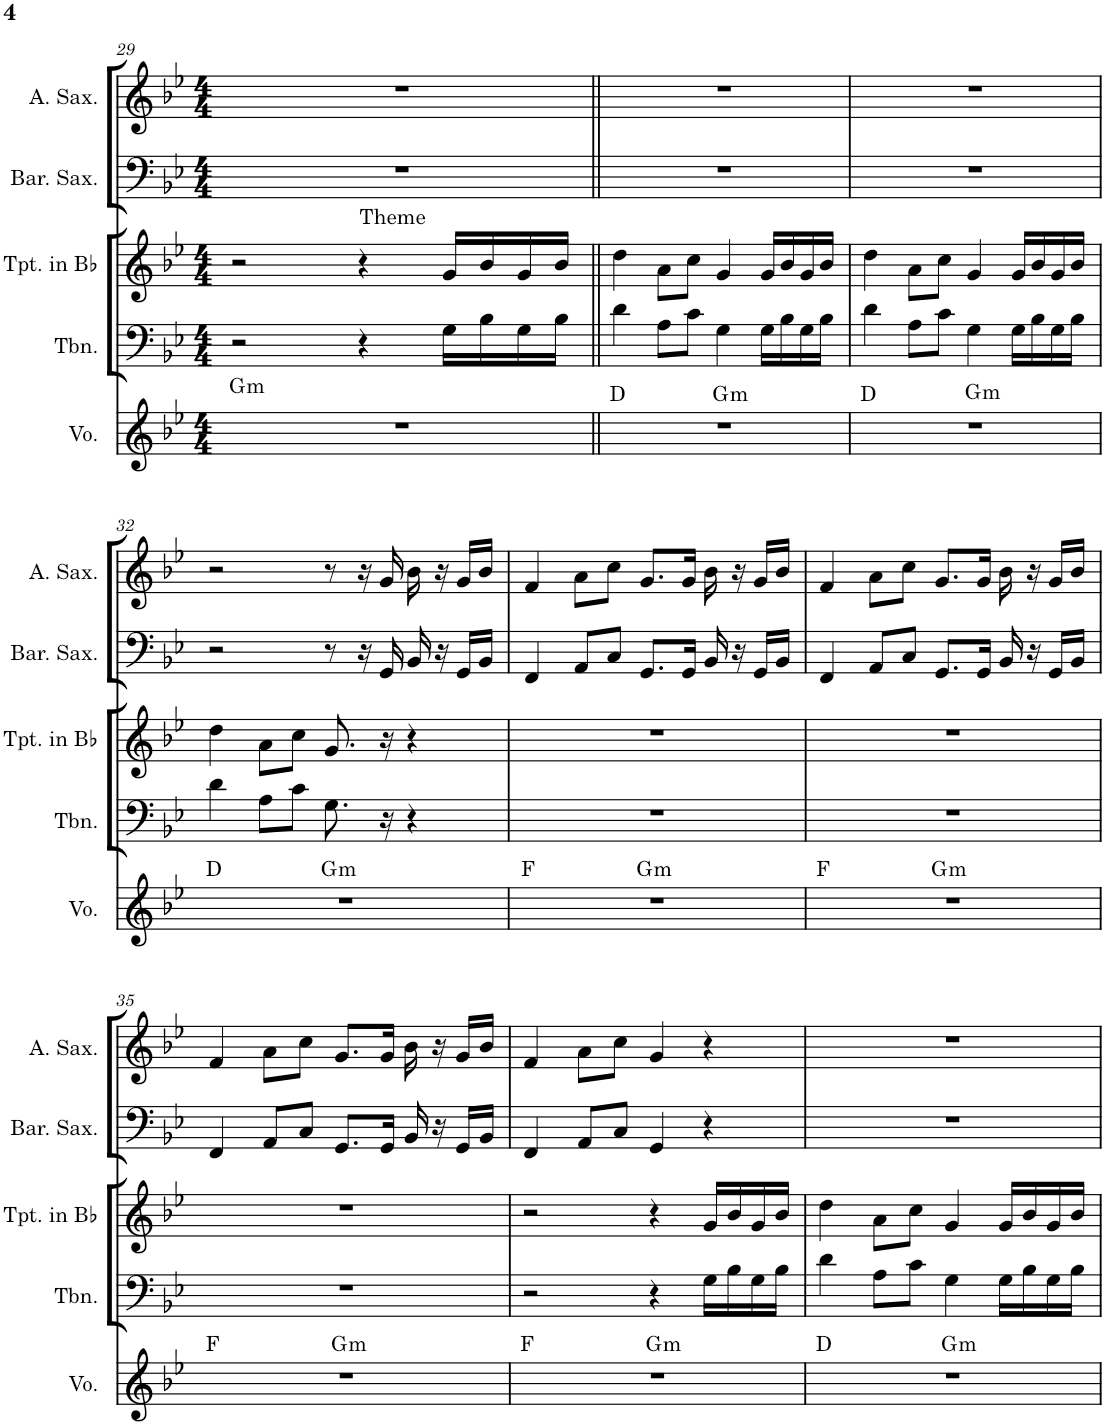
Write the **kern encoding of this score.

**kern	**harte	**kern	**kern	**kern	**kern
*part5	*part5	*part4	*part3	*part2	*part1
*staff5	*	*staff4	*staff3	*staff2	*staff1
*I"Voice	*	*I"Trombone	*I"Trumpet in Bb	*I"Baritone Saxophone	*I"Alto Saxophone
*I'Vo.	*	*I'Tbn.	*I'Tpt. in Bb	*I'Bar. Sax.	*I'A. Sax.
!!LO:PB:g=z
*clefG2	*	*clefF4	*clefG2	*clefF4	*clefG2
*	*	*	*Trd1c2	*Trd12c21	*Trd5c9
*k[b-e-]	*	*k[b-e-]	*k[b-e-]	*k[b-e-]	*k[b-e-]
*M4/4	*	*M4/4	*M4/4	*M4/4	*M4/4
=29	=29	=29	=29	=29	=29
!	!LO:H:kt=m	!	!	!	!
1r	G:min	2r	2r	1r	1r
.	.	4r	4r	.	.
!	!	!	!LO:TX:a:t=Theme	!	!
.	.	16G\LL	16g/LL	.	.
.	.	16B-\	16b-/	.	.
.	.	16G\	16g/	.	.
.	.	16B-\JJ	16b-/JJ	.	.
=30||	=30||	=30||	=30||	=30||	=30||
*^	*	*	*	*	*
1r	2ryy	D:maj	4d\	4dd\	1r	1r
.	.	.	8A\L	8a\L	.	.
.	.	.	8c\J	8cc\J	.	.
!	!	!LO:H:kt=m	!	!	!	!
.	2ryy	G:min	4G\	4g/	.	.
.	.	.	16G\LL	16g/LL	.	.
.	.	.	16B-\	16b-/	.	.
.	.	.	16G\	16g/	.	.
.	.	.	16B-\JJ	16b-/JJ	.	.
=31	=31	=31	=31	=31	=31	=31
1r	2ryy	D:maj	4d\	4dd\	1r	1r
.	.	.	8A\L	8a\L	.	.
.	.	.	8c\J	8cc\J	.	.
!	!	!LO:H:kt=m	!	!	!	!
.	2ryy	G:min	4G\	4g/	.	.
.	.	.	16G\LL	16g/LL	.	.
.	.	.	16B-\	16b-/	.	.
.	.	.	16G\	16g/	.	.
.	.	.	16B-\JJ	16b-/JJ	.	.
!!LO:LB:g=z
=32	=32	=32	=32	=32	=32	=32
1r	2ryy	D:maj	4d\	4dd\	2r	2r
.	.	.	8A\L	8a\L	.	.
.	.	.	8c\J	8cc\J	.	.
!	!	!LO:H:kt=m	!	!	!	!
.	2ryy	G:min	8.G\	8.g/	8r	8r
.	.	.	.	.	16r	16r
.	.	.	16r	16r	16GG/	16g/
.	.	.	4r	4r	16BB-/	16b-\
.	.	.	.	.	16r	16r
.	.	.	.	.	16GG/LL	16g/LL
.	.	.	.	.	16BB-/JJ	16b-/JJ
=33	=33	=33	=33	=33	=33	=33
1r	2ryy	F:maj	1r	1r	4FF/	4f/
.	.	.	.	.	8AA/L	8a\L
.	.	.	.	.	8C/J	8cc\J
!	!	!LO:H:kt=m	!	!	!	!
.	2ryy	G:min	.	.	8.GG/L	8.g/L
.	.	.	.	.	16GG/Jk	16g/Jk
.	.	.	.	.	16BB-/	16b-\
.	.	.	.	.	16r	16r
.	.	.	.	.	16GG/LL	16g/LL
.	.	.	.	.	16BB-/JJ	16b-/JJ
=34	=34	=34	=34	=34	=34	=34
1r	2ryy	F:maj	1r	1r	4FF/	4f/
.	.	.	.	.	8AA/L	8a\L
.	.	.	.	.	8C/J	8cc\J
!	!	!LO:H:kt=m	!	!	!	!
.	2ryy	G:min	.	.	8.GG/L	8.g/L
.	.	.	.	.	16GG/Jk	16g/Jk
.	.	.	.	.	16BB-/	16b-\
.	.	.	.	.	16r	16r
.	.	.	.	.	16GG/LL	16g/LL
.	.	.	.	.	16BB-/JJ	16b-/JJ
!!LO:LB:g=z
=35	=35	=35	=35	=35	=35	=35
1r	2ryy	F:maj	1r	1r	4FF/	4f/
.	.	.	.	.	8AA/L	8a\L
.	.	.	.	.	8C/J	8cc\J
!	!	!LO:H:kt=m	!	!	!	!
.	2ryy	G:min	.	.	8.GG/L	8.g/L
.	.	.	.	.	16GG/Jk	16g/Jk
.	.	.	.	.	16BB-/	16b-\
.	.	.	.	.	16r	16r
.	.	.	.	.	16GG/LL	16g/LL
.	.	.	.	.	16BB-/JJ	16b-/JJ
=36	=36	=36	=36	=36	=36	=36
1r	2ryy	F:maj	2r	2r	4FF/	4f/
.	.	.	.	.	8AA/L	8a\L
.	.	.	.	.	8C/J	8cc\J
!	!	!LO:H:kt=m	!	!	!	!
.	2ryy	G:min	4r	4r	4GG/	4g/
.	.	.	16G\LL	16g/LL	4r	4r
.	.	.	16B-\	16b-/	.	.
.	.	.	16G\	16g/	.	.
.	.	.	16B-\JJ	16b-/JJ	.	.
=37	=37	=37	=37	=37	=37	=37
1r	2ryy	D:maj	4d\	4dd\	1r	1r
.	.	.	8A\L	8a\L	.	.
.	.	.	8c\J	8cc\J	.	.
!	!	!LO:H:kt=m	!	!	!	!
.	2ryy	G:min	4G\	4g/	.	.
.	.	.	16G\LL	16g/LL	.	.
.	.	.	16B-\	16b-/	.	.
.	.	.	16G\	16g/	.	.
.	.	.	16B-\JJ	16b-/JJ	.	.
*v	*v	*	*	*	*	*
=	=	=	=	=	=
*-	*-	*-	*-	*-	*-
